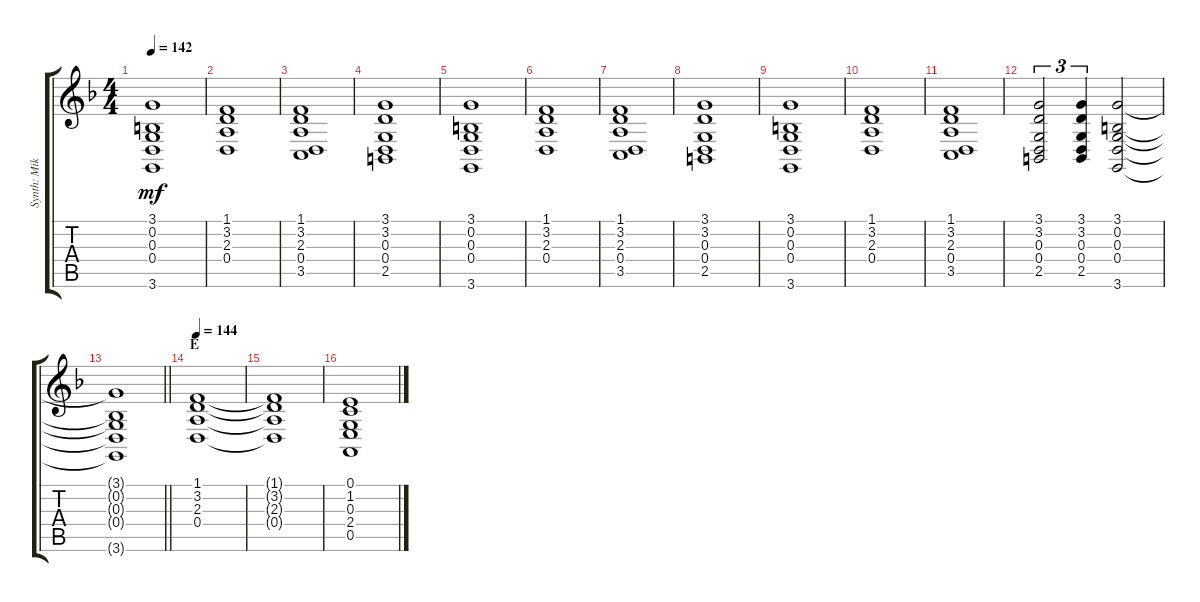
\track ("Synth: Mike" "Synth: Mik") {instrument synthstrings1}
\staff {score tabs}
\tuning (E4 B3 G3 D3 A2 E2) {hide}
\ts (4 4)
\tempo 142
\clef g2
\ks f
(3.1 0.2 0.3 0.4 3.6).1{dy mf} |
(1.1 3.2 2.3 0.4).1 |
(1.1 3.2 2.3 0.4 3.5).1 |
(3.1 3.2 0.3 0.4 2.5).1 |
(3.1 0.2 0.3 0.4 3.6).1 |
(1.1 3.2 2.3 0.4).1 |
(1.1 3.2 2.3 0.4 3.5).1 |
(3.1 3.2 0.3 0.4 2.5).1 |
(3.1 0.2 0.3 0.4 3.6).1 |
(1.1 3.2 2.3 0.4).1 |
(1.1 3.2 2.3 0.4 3.5).1 |
(3.1 3.2 0.3 0.4 2.5).2{tu (3 2)} (3.1 3.2 0.3 0.4 2.5).4{tu (3 2)} (3.1 0.2 0.3 0.4 3.6).2 |
\barLineRight lightlight
(3.1{t} 0.2{t} 0.3{t} 0.4{t} 3.6{t}).1 |
\section ("" "E")
\tempo 144
(1.1 3.2 2.3 0.4).1 |
(1.1{t} 3.2{t} 2.3{t} 0.4{t}).1 |
(0.1 1.2 0.3 2.4 0.5).1
